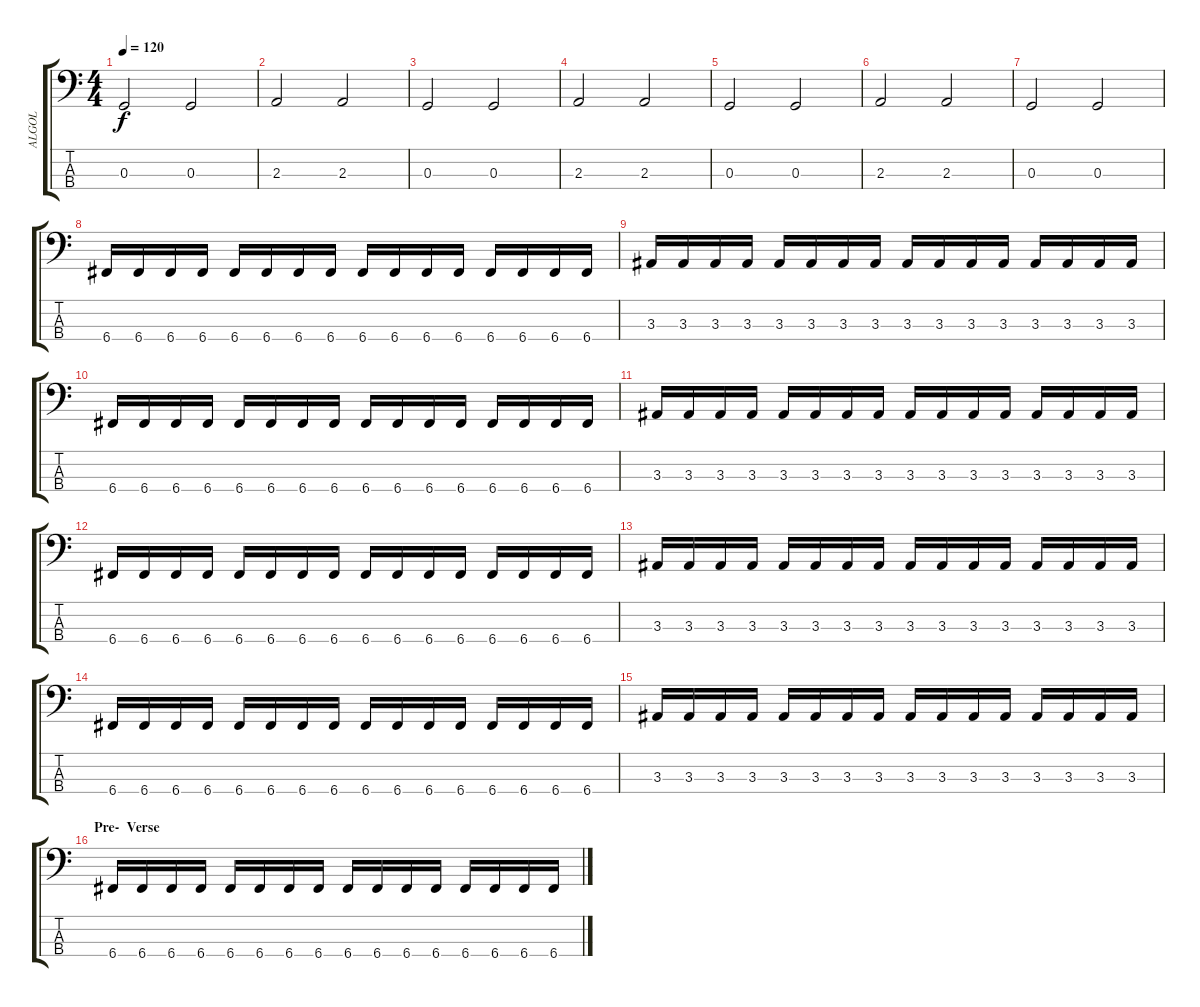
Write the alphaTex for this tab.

\track ("ALGOL" "ALGOL") {instrument electricbasspick}
\staff {score tabs}
\tuning (F2 C2 G1 C1) {hide}
\ts (4 4)
\tempo 120
\clef f4
\ks c
0.3.2{dy f} 0.3.2 |
2.3.2 2.3.2 |
0.3.2 0.3.2 |
2.3.2 2.3.2 |
0.3.2 0.3.2 |
2.3.2 2.3.2 |
0.3.2 0.3.2 |
6.4.16 6.4.16 6.4.16 6.4.16 6.4.16 6.4.16 6.4.16 6.4.16 6.4.16 6.4.16 6.4.16 6.4.16 6.4.16 6.4.16 6.4.16 6.4.16 |
3.3.16 3.3.16 3.3.16 3.3.16 3.3.16 3.3.16 3.3.16 3.3.16 3.3.16 3.3.16 3.3.16 3.3.16 3.3.16 3.3.16 3.3.16 3.3.16 |
6.4.16 6.4.16 6.4.16 6.4.16 6.4.16 6.4.16 6.4.16 6.4.16 6.4.16 6.4.16 6.4.16 6.4.16 6.4.16 6.4.16 6.4.16 6.4.16 |
3.3.16 3.3.16 3.3.16 3.3.16 3.3.16 3.3.16 3.3.16 3.3.16 3.3.16 3.3.16 3.3.16 3.3.16 3.3.16 3.3.16 3.3.16 3.3.16 |
6.4.16 6.4.16 6.4.16 6.4.16 6.4.16 6.4.16 6.4.16 6.4.16 6.4.16 6.4.16 6.4.16 6.4.16 6.4.16 6.4.16 6.4.16 6.4.16 |
3.3.16 3.3.16 3.3.16 3.3.16 3.3.16 3.3.16 3.3.16 3.3.16 3.3.16 3.3.16 3.3.16 3.3.16 3.3.16 3.3.16 3.3.16 3.3.16 |
6.4.16 6.4.16 6.4.16 6.4.16 6.4.16 6.4.16 6.4.16 6.4.16 6.4.16 6.4.16 6.4.16 6.4.16 6.4.16 6.4.16 6.4.16 6.4.16 |
3.3.16 3.3.16 3.3.16 3.3.16 3.3.16 3.3.16 3.3.16 3.3.16 3.3.16 3.3.16 3.3.16 3.3.16 3.3.16 3.3.16 3.3.16 3.3.16 |
\section ("" "Pre-  Verse")
6.4.16 6.4.16 6.4.16 6.4.16 6.4.16 6.4.16 6.4.16 6.4.16 6.4.16 6.4.16 6.4.16 6.4.16 6.4.16 6.4.16 6.4.16 6.4.16
